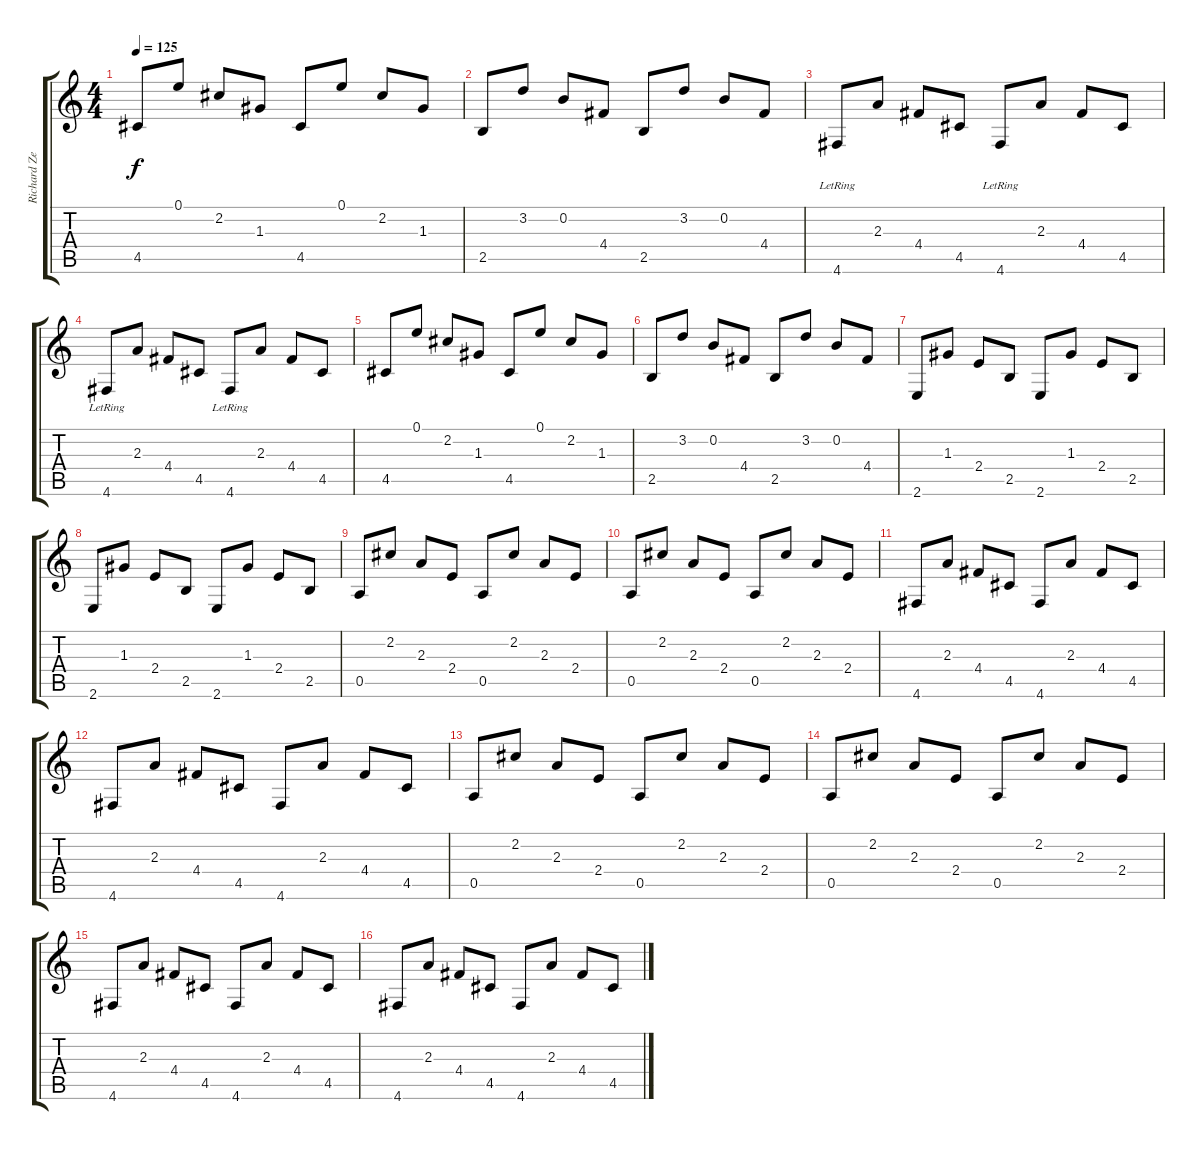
\track ("Richard Ze Kruspe" "Richard Ze") {instrument acousticguitarnylon}
\staff {score tabs}
\tuning (E4 B3 G3 D3 A2 D2) {hide}
\ts (4 4)
\tempo 125
\clef g2
\ks c
4.5.8{dy f} 0.1.8 2.2.8 1.3.8 4.5.8 0.1.8 2.2.8 1.3.8 |
2.5.8 3.2.8 0.2.8 4.4.8 2.5.8 3.2.8 0.2.8 4.4.8 |
4.6{lr}.8 2.3.8 4.4.8 4.5.8 4.6{lr}.8 2.3.8 4.4.8 4.5.8 |
4.6{lr}.8 2.3.8 4.4.8 4.5.8 4.6{lr}.8 2.3.8 4.4.8 4.5.8 |
4.5.8 0.1.8 2.2.8 1.3.8 4.5.8 0.1.8 2.2.8 1.3.8 |
2.5.8 3.2.8 0.2.8 4.4.8 2.5.8 3.2.8 0.2.8 4.4.8 |
2.6.8 1.3.8 2.4.8 2.5.8 2.6.8 1.3.8 2.4.8 2.5.8 |
2.6.8 1.3.8 2.4.8 2.5.8 2.6.8 1.3.8 2.4.8 2.5.8 |
0.5.8 2.2.8 2.3.8 2.4.8 0.5.8 2.2.8 2.3.8 2.4.8 |
0.5.8 2.2.8 2.3.8 2.4.8 0.5.8 2.2.8 2.3.8 2.4.8 |
4.6.8 2.3.8 4.4.8 4.5.8 4.6.8 2.3.8 4.4.8 4.5.8 |
4.6.8 2.3.8 4.4.8 4.5.8 4.6.8 2.3.8 4.4.8 4.5.8 |
0.5.8 2.2.8 2.3.8 2.4.8 0.5.8 2.2.8 2.3.8 2.4.8 |
0.5.8 2.2.8 2.3.8 2.4.8 0.5.8 2.2.8 2.3.8 2.4.8 |
4.6.8 2.3.8 4.4.8 4.5.8 4.6.8 2.3.8 4.4.8 4.5.8 |
4.6.8 2.3.8 4.4.8 4.5.8 4.6.8 2.3.8 4.4.8 4.5.8
